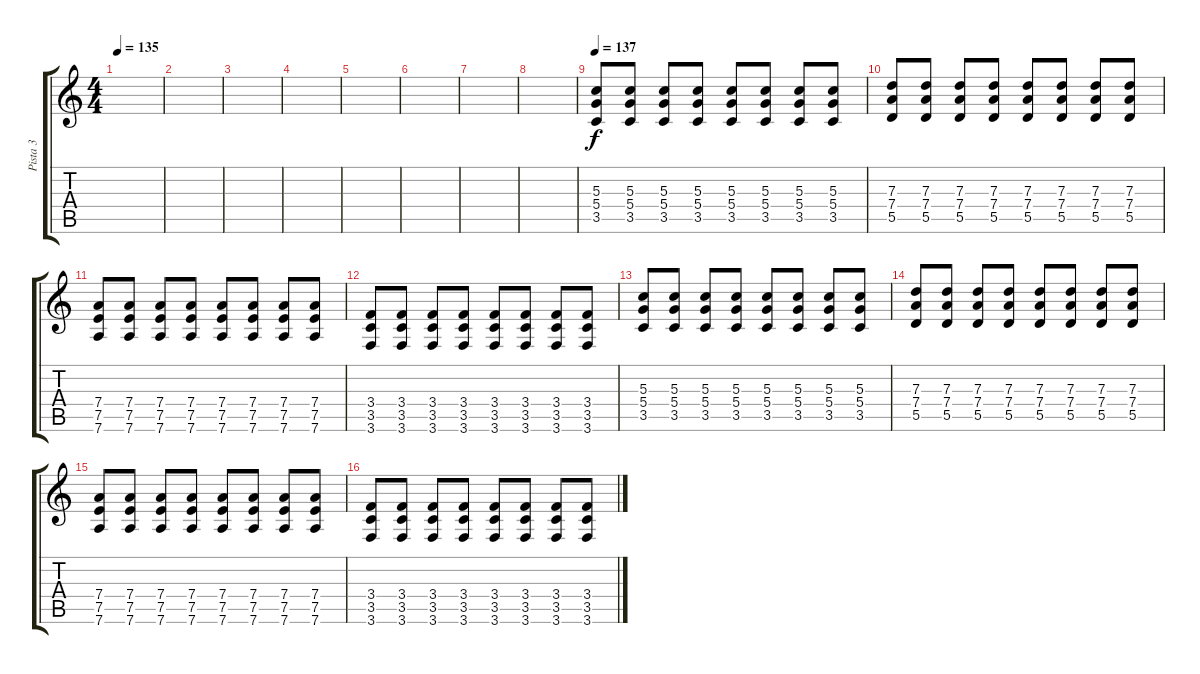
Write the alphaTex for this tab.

\track ("Pista 3" "Pista 3") {instrument distortionguitar}
\staff {score tabs}
\tuning (E4 B3 G3 D3 A2 D2) {hide}
\ts (4 4)
\tempo 135
\clef g2
\ks c
|
|
|
|
|
|
|
|
\tempo 137
(5.3 5.4 3.5).8 (5.3 5.4 3.5).8 (5.3 5.4 3.5).8 (5.3 5.4 3.5).8 (5.3 5.4 3.5).8 (5.3 5.4 3.5).8 (5.3 5.4 3.5).8 (5.3 5.4 3.5).8 |
(7.3 7.4 5.5).8 (7.3 7.4 5.5).8 (7.3 7.4 5.5).8 (7.3 7.4 5.5).8 (7.3 7.4 5.5).8 (7.3 7.4 5.5).8 (7.3 7.4 5.5).8 (7.3 7.4 5.5).8 |
(7.4 7.5 7.6).8 (7.4 7.5 7.6).8 (7.4 7.5 7.6).8 (7.4 7.5 7.6).8 (7.4 7.5 7.6).8 (7.4 7.5 7.6).8 (7.4 7.5 7.6).8 (7.4 7.5 7.6).8 |
(3.4 3.5 3.6).8 (3.4 3.5 3.6).8 (3.4 3.5 3.6).8 (3.4 3.5 3.6).8 (3.4 3.5 3.6).8 (3.4 3.5 3.6).8 (3.4 3.5 3.6).8 (3.4 3.5 3.6).8 |
(5.3 5.4 3.5).8 (5.3 5.4 3.5).8 (5.3 5.4 3.5).8 (5.3 5.4 3.5).8 (5.3 5.4 3.5).8 (5.3 5.4 3.5).8 (5.3 5.4 3.5).8 (5.3 5.4 3.5).8 |
(7.3 7.4 5.5).8 (7.3 7.4 5.5).8 (7.3 7.4 5.5).8 (7.3 7.4 5.5).8 (7.3 7.4 5.5).8 (7.3 7.4 5.5).8 (7.3 7.4 5.5).8 (7.3 7.4 5.5).8 |
(7.4 7.5 7.6).8 (7.4 7.5 7.6).8 (7.4 7.5 7.6).8 (7.4 7.5 7.6).8 (7.4 7.5 7.6).8 (7.4 7.5 7.6).8 (7.4 7.5 7.6).8 (7.4 7.5 7.6).8 |
(3.4 3.5 3.6).8 (3.4 3.5 3.6).8 (3.4 3.5 3.6).8 (3.4 3.5 3.6).8 (3.4 3.5 3.6).8 (3.4 3.5 3.6).8 (3.4 3.5 3.6).8 (3.4 3.5 3.6).8
